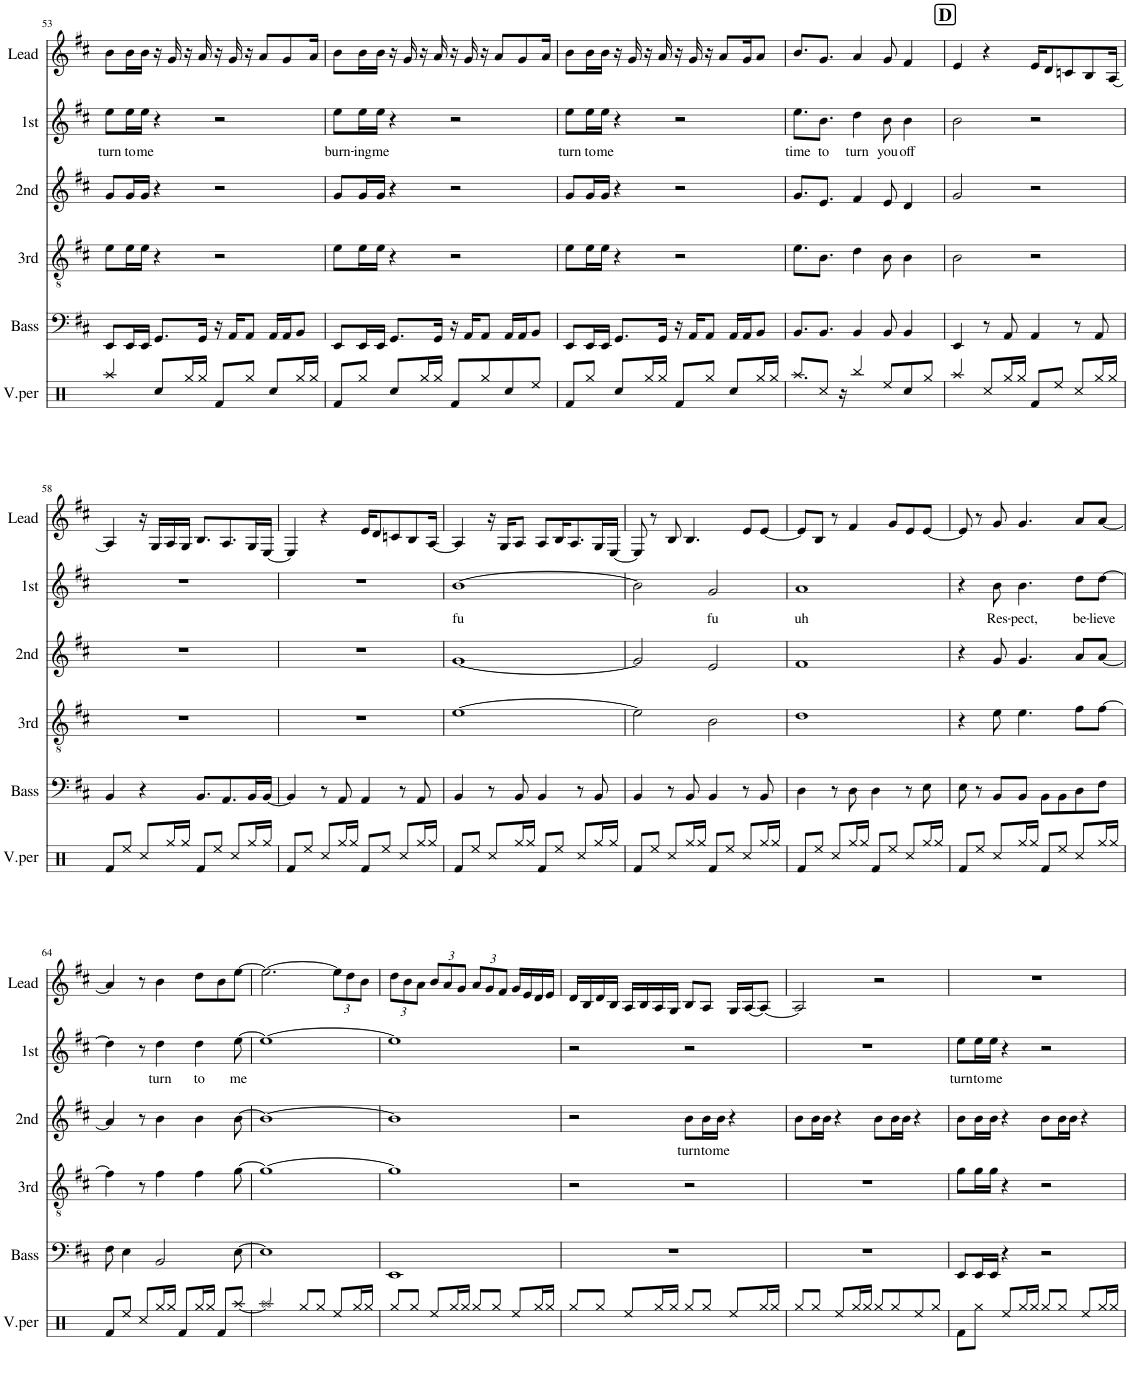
**kern	**kern	**kern	**kern	**text	**kern	**text	**kern
*part6	*part5	*part4	*part3	*part3	*part2	*part2	*part1
*staff6	*staff5	*staff4	*staff3	*staff3	*staff2	*staff2	*staff1
*I"V.per	*I"Bass	*I"3rd	*I"2nd	*	*I"1st	*	*I"Lead
*I'V.per	*I'Bass	*I'3rd	*I'2nd	*	*I'1st	*	*I'Lead
!!LO:PB:g=z
*clefX	*clefF4	*clefGv2	*clefG2	*	*clefG2	*	*clefG2
*k[]	*k[f#c#]	*k[f#c#]	*k[f#c#]	*	*k[f#c#]	*	*k[f#c#]
*M4/4	*M4/4	*M4/4	*M4/4	*	*M4/4	*	*M4/4
=53	=53	=53	=53	=53	=53	=53	=53
!	!	!	!	!	!	!LO:LY:b	!
4Raa/	8EE/L	8e\L	8g/L	.	8ee\L	turn	8b\L
!	!	!	!	!	!	!LO:LY:b	!
.	16EE/L	16e\L	16g/L	.	16ee\L	to	16b\L
!	!	!	!	!	!	!LO:LY:b	!
.	16EE/JJ	16e\JJ	16g/JJ	.	16ee\JJ	me	16b\JJ
8Rcc/L	8.GG/L	4r	4r	.	4r	.	16r
.	.	.	.	.	.	.	16g/
16Rgg/L	.	.	.	.	.	.	16r
16Rgg/JJ	16GG/Jk	.	.	.	.	.	16a/
8Rf/L	16r	2r	2r	.	2r	.	16r
.	16AA/KL	.	.	.	.	.	16g/
8Rgg/J	8AA/J	.	.	.	.	.	16r
.	.	.	.	.	.	.	8a/L
8Rcc/L	16AA/LL	.	.	.	.	.	.
.	16AA/J	.	.	.	.	.	8g/
16Rgg/L	8BB/J	.	.	.	.	.	.
16Rgg/JJ	.	.	.	.	.	.	16a/Jk
=54	=54	=54	=54	=54	=54	=54	=54
!	!	!	!	!	!	!LO:LY:b	!
8Rf/L	8EE/L	8e\L	8g/L	.	8ee\L	burn-	8b\L
!	!	!	!	!	!	!LO:LY:b	!
8Rgg/J	16EE/L	16e\L	16g/L	.	16ee\L	-ing	16b\L
!	!	!	!	!	!	!LO:LY:b	!
.	16EE/JJ	16e\JJ	16g/JJ	.	16ee\JJ	me	16b\JJ
8Rcc/L	8.GG/L	4r	4r	.	4r	.	16r
.	.	.	.	.	.	.	16g/
16Rgg/L	.	.	.	.	.	.	16r
16Rgg/JJ	16GG/Jk	.	.	.	.	.	16a/
8Rf/L	16r	2r	2r	.	2r	.	16r
.	16AA/KL	.	.	.	.	.	16g/
8Rgg/	8AA/J	.	.	.	.	.	16r
.	.	.	.	.	.	.	8a/L
8Rcc/	16AA/LL	.	.	.	.	.	.
.	16AA/J	.	.	.	.	.	8g/
8Ree/J	8BB/J	.	.	.	.	.	.
.	.	.	.	.	.	.	16a/Jk
=55	=55	=55	=55	=55	=55	=55	=55
!	!	!	!	!	!	!LO:LY:b	!
8Rf/L	8EE/L	8e\L	8g/L	.	8ee\L	turn	8b\L
!	!	!	!	!	!	!LO:LY:b	!
8Rgg/J	16EE/L	16e\L	16g/L	.	16ee\L	to	16b\L
!	!	!	!	!	!	!LO:LY:b	!
.	16EE/JJ	16e\JJ	16g/JJ	.	16ee\JJ	me	16b\JJ
8Rcc/L	8.GG/L	4r	4r	.	4r	.	16r
.	.	.	.	.	.	.	16g/
16Rgg/L	.	.	.	.	.	.	16r
16Rgg/JJ	16GG/Jk	.	.	.	.	.	16a/
8Rf/L	16r	2r	2r	.	2r	.	16r
.	16AA/KL	.	.	.	.	.	16g/
8Rgg/J	8AA/J	.	.	.	.	.	16r
.	.	.	.	.	.	.	8a/L
8Rcc/L	16AA/LL	.	.	.	.	.	.
.	16AA/J	.	.	.	.	.	16g/K
16Rgg/L	8BB/J	.	.	.	.	.	8a/J
16Rgg/JJ	.	.	.	.	.	.	.
=56	=56	=56	=56	=56	=56	=56	=56
!	!	!	!	!	!	!LO:LY:b	!
8.Raa/L	8.BB/L	8.e\L	8.g/L	.	8.ee\L	time	8.b/L
!	!	!	!	!	!	!LO:LY:b	!
8Rcc/J	8.BB/J	8.B\J	8.e/J	.	8.b\J	to	8.g/J
16r	.	.	.	.	.	.	.
!	!	!	!	!	!	!LO:LY:b	!
4Rbb/	4BB/	4d\	4f#/	.	4dd\	turn	4a/
!	!	!	!	!	!	!LO:LY:b	!
8Ree/L	8BB/	8B\	8e/	.	8b\	you	8g/
!	!	!	!	!	!	!LO:LY:b	!
8Rcc/	4BB/	4B\	4d/	.	4b\	off	4f#/
8Rgg/J	.	.	.	.	.	.	.
!!LO:REH:place=s1:a:B:cj:fs=14:t=D
=57	=57	=57	=57	=57	=57	=57	=57
4Raa/	4EE/	2B\	2g/	.	2b\	.	4e/
8Rcc/L	8r	.	.	.	.	.	4r
16Rgg/L	8AA/	.	.	.	.	.	.
16Rgg/JJ	.	.	.	.	.	.	.
8Rf/L	4AA/	2r	2r	.	2r	.	16e/KL
.	.	.	.	.	.	.	8d/
8Ree/J	.	.	.	.	.	.	.
.	.	.	.	.	.	.	8cn/
8Rcc/L	8r	.	.	.	.	.	.
.	.	.	.	.	.	.	8B/
16Rgg/L	8AA/	.	.	.	.	.	.
16Rgg/JJ	.	.	.	.	.	.	[16A/Jk
!!LO:LB:g=z
=58	=58	=58	=58	=58	=58	=58	=58
8Rf/L	4BB/	1r	1r	.	1r	.	4A/]
8Ree/J	.	.	.	.	.	.	.
8Rcc/L	4r	.	.	.	.	.	16r
.	.	.	.	.	.	.	16G/LL
16Rgg/L	.	.	.	.	.	.	16A/
16Rgg/JJ	.	.	.	.	.	.	16G/JJ
8Rf/L	8.BB/L	.	.	.	.	.	8.B/L
8Ree/J	.	.	.	.	.	.	.
.	8.AA/	.	.	.	.	.	8.A/
8Rcc/L	.	.	.	.	.	.	.
16Rgg/L	16BB/L	.	.	.	.	.	16G/L
16Rgg/JJ	[16BB/JJ	.	.	.	.	.	[16E/JJ
=59	=59	=59	=59	=59	=59	=59	=59
8Rf/L	4BB/]	1r	1r	.	1r	.	4E/]
8Ree/J	.	.	.	.	.	.	.
8Rcc/L	8r	.	.	.	.	.	4r
16Rgg/L	8AA/	.	.	.	.	.	.
16Rgg/JJ	.	.	.	.	.	.	.
8Rf/L	4AA/	.	.	.	.	.	16e/KL
.	.	.	.	.	.	.	8d/
8Ree/J	.	.	.	.	.	.	.
.	.	.	.	.	.	.	8cn/
8Rcc/L	8r	.	.	.	.	.	.
.	.	.	.	.	.	.	8B/
16Rgg/L	8AA/	.	.	.	.	.	.
16Rgg/JJ	.	.	.	.	.	.	[16A/Jk
=60	=60	=60	=60	=60	=60	=60	=60
!	!	!	!	!	!	!LO:LY:b	!
8Rf/L	4BB/	[1e	[1g	.	[1b	fu	4A/]
8Ree/J	.	.	.	.	.	.	.
8Rcc/L	8r	.	.	.	.	.	16r
.	.	.	.	.	.	.	16G/KL
16Rgg/L	8BB/	.	.	.	.	.	8A/J
16Rgg/JJ	.	.	.	.	.	.	.
8Rf/L	4BB/	.	.	.	.	.	8A/L
8Ree/J	.	.	.	.	.	.	16B/K
.	.	.	.	.	.	.	8.A/
8Rcc/L	8r	.	.	.	.	.	.
16Rgg/L	8BB/	.	.	.	.	.	16G/L
16Rgg/JJ	.	.	.	.	.	.	[16E/JJ
=61	=61	=61	=61	=61	=61	=61	=61
8Rf/L	4BB/	2e\]	2g/]	.	2b\]	.	8E/]
8Ree/J	.	.	.	.	.	.	8r
8Rcc/L	8r	.	.	.	.	.	8B/
16Rgg/L	8BB/	.	.	.	.	.	4.B/
16Rgg/JJ	.	.	.	.	.	.	.
!	!	!	!	!	!	!LO:LY:b	!
8Rf/L	4BB/	2B\	2e/	.	2g/	fu	.
8Ree/J	.	.	.	.	.	.	.
8Rcc/L	8r	.	.	.	.	.	8e/L
16Rgg/L	8BB/	.	.	.	.	.	[8e/J
16Rgg/JJ	.	.	.	.	.	.	.
=62	=62	=62	=62	=62	=62	=62	=62
!	!	!	!	!	!	!LO:LY:b	!
8Rf/L	4D\	1d	1f#	.	1a	uh	8e/L]
8Ree/J	.	.	.	.	.	.	8B/J
8Rcc/L	8r	.	.	.	.	.	8r
16Rgg/L	8D\	.	.	.	.	.	4f#/
16Rgg/JJ	.	.	.	.	.	.	.
8Rf/L	4D\	.	.	.	.	.	.
8Ree/J	.	.	.	.	.	.	8g/L
8Rcc/L	8r	.	.	.	.	.	8e/
16Rgg/L	8E\	.	.	.	.	.	[8e/J
16Rgg/JJ	.	.	.	.	.	.	.
=63	=63	=63	=63	=63	=63	=63	=63
8Rf/L	8E\	4r	4r	.	4r	.	8e/]
8Ree/J	8r	.	.	.	.	.	8r
!	!	!	!	!	!	!LO:LY:b	!
8Rcc/L	8BB/L	8e\	8g/	.	8b\	Res-	8g/
!	!	!	!	!	!	!LO:LY:b	!
16Rgg/L	8BB/J	4.e\	4.g/	.	4.b\	pect,	4.g/
16Rgg/JJ	.	.	.	.	.	.	.
8Rf/L	8BB\L	.	.	.	.	.	.
8Ree/J	8BB\	.	.	.	.	.	.
!	!	!	!	!	!	!LO:LY:b	!
8Rcc/L	8D\	8f#\L	8a/L	.	8dd\L	be-	8a/L
!	!	!	!	!	!	!LO:LY:b	!
16Rgg/L	8F#\J	[8f#\J	[8a/J	.	[8dd\J	-lieve	[8a/J
16Rgg/JJ	.	.	.	.	.	.	.
!!LO:LB:g=z
=64	=64	=64	=64	=64	=64	=64	=64
8Rf/L	8F#\	4f#\]	4a/]	.	4dd\]	.	4a/]
8Ree/J	4E\	.	.	.	.	.	.
8Rcc/L	.	8r	8r	.	8r	.	8r
!	!	!	!	!	!	!LO:LY:b	!
16Rgg/L	2BB/	4f#\	4b\	.	4dd\	turn	4b\
16Rgg/JJ	.	.	.	.	.	.	.
8Rf/L	.	.	.	.	.	.	.
!	!	!	!	!	!	!LO:LY:b	!
16Rgg/L	.	4f#\	4b\	.	4dd\	to	8dd\L
16Rgg/JJ	.	.	.	.	.	.	.
8Rf/L	.	.	.	.	.	.	8b\
!	!	!	!	!	!	!LO:LY:b	!
[8Raa/J	[8E\	[8g\	[8b\	.	[8ee\	me	[8ee\J
=65	=65	=65	=65	=65	=65	=65	=65
2Raa/]	1E]	1g_	1b_	.	1ee_	.	2.ee\_
8Rgg/L	.	.	.	.	.	.	.
8Rgg/J	.	.	.	.	.	.	.
*	*	*	*	*	*	*	*Xbrackettup
8Ree/L	.	.	.	.	.	.	12ee\L]
.	.	.	.	.	.	.	12dd\
16Rgg/L	.	.	.	.	.	.	.
.	.	.	.	.	.	.	12b\J
16Rgg/JJ	.	.	.	.	.	.	.
=66	=66	=66	=66	=66	=66	=66	=66
8Rgg/L	1EE	1g]	1b]	.	1ee]	.	12dd\L
.	.	.	.	.	.	.	12b\
8Rgg/J	.	.	.	.	.	.	.
.	.	.	.	.	.	.	12a\J
8Ree/L	.	.	.	.	.	.	12b/L
.	.	.	.	.	.	.	12a/
16Rgg/L	.	.	.	.	.	.	.
.	.	.	.	.	.	.	12g/J
16Rgg/JJ	.	.	.	.	.	.	.
8Rgg/L	.	.	.	.	.	.	12a/L
.	.	.	.	.	.	.	12g/
8Rgg/J	.	.	.	.	.	.	.
.	.	.	.	.	.	.	12f#/J
8Ree/L	.	.	.	.	.	.	16g/LL
.	.	.	.	.	.	.	16e/
16Rgg/L	.	.	.	.	.	.	16d/
16Rgg/JJ	.	.	.	.	.	.	16e/JJ
=67	=67	=67	=67	=67	=67	=67	=67
8Rgg/L	1r	2r	2r	.	2r	.	16d/LL
.	.	.	.	.	.	.	16B/
8Rgg/J	.	.	.	.	.	.	16d/
.	.	.	.	.	.	.	16B/JJ
8Ree/L	.	.	.	.	.	.	16A/LL
.	.	.	.	.	.	.	16B/
16Rgg/L	.	.	.	.	.	.	16A/
16Rgg/JJ	.	.	.	.	.	.	16G/JJ
!	!	!	!	!LO:LY:b	!	!	!
8Rgg/L	.	2r	8b\L	turn	2r	.	8B/L
!	!	!	!	!LO:LY:b	!	!	!
8Rgg/J	.	.	16b\L	to	.	.	8A/J
!	!	!	!	!LO:LY:b	!	!	!
.	.	.	16b\JJ	me	.	.	.
8Ree/L	.	.	4r	.	.	.	16G/LL
.	.	.	.	.	.	.	[16A/J
16Rgg/L	.	.	.	.	.	.	8A/J_
16Rgg/JJ	.	.	.	.	.	.	.
=68	=68	=68	=68	=68	=68	=68	=68
8Rgg/L	1r	1r	8b\L	.	1r	.	2A/]
8Rgg/J	.	.	16b\L	.	.	.	.
.	.	.	16b\JJ	.	.	.	.
8Ree/L	.	.	4r	.	.	.	.
16Rgg/L	.	.	.	.	.	.	.
16Rgg/JJ	.	.	.	.	.	.	.
8Rgg/L	.	.	8b\L	.	.	.	2r
8Rgg/	.	.	16b\L	.	.	.	.
.	.	.	16b\JJ	.	.	.	.
8Ree/	.	.	4r	.	.	.	.
8Rgg/J	.	.	.	.	.	.	.
=69	=69	=69	=69	=69	=69	=69	=69
!	!	!	!	!	!	!LO:LY:b	!
8Rf\L	8EE/L	8g\L	8b\L	.	8ee\L	turn	1r
!	!	!	!	!	!	!LO:LY:b	!
8Rgg\J	16EE/L	16g\L	16b\L	.	16ee\L	to	.
!	!	!	!	!	!	!LO:LY:b	!
.	16EE/JJ	16g\JJ	16b\JJ	.	16ee\JJ	me	.
8Ree/L	4r	4r	4r	.	4r	.	.
16Rgg/L	.	.	.	.	.	.	.
16Rgg/JJ	.	.	.	.	.	.	.
8Rgg/L	2r	2r	8b\L	.	2r	.	.
8Rgg/J	.	.	16b\L	.	.	.	.
.	.	.	16b\JJ	.	.	.	.
8Ree/L	.	.	4r	.	.	.	.
16Rgg/L	.	.	.	.	.	.	.
16Rgg/JJ	.	.	.	.	.	.	.
=	=	=	=	=	=	=	=
*-	*-	*-	*-	*-	*-	*-	*-
